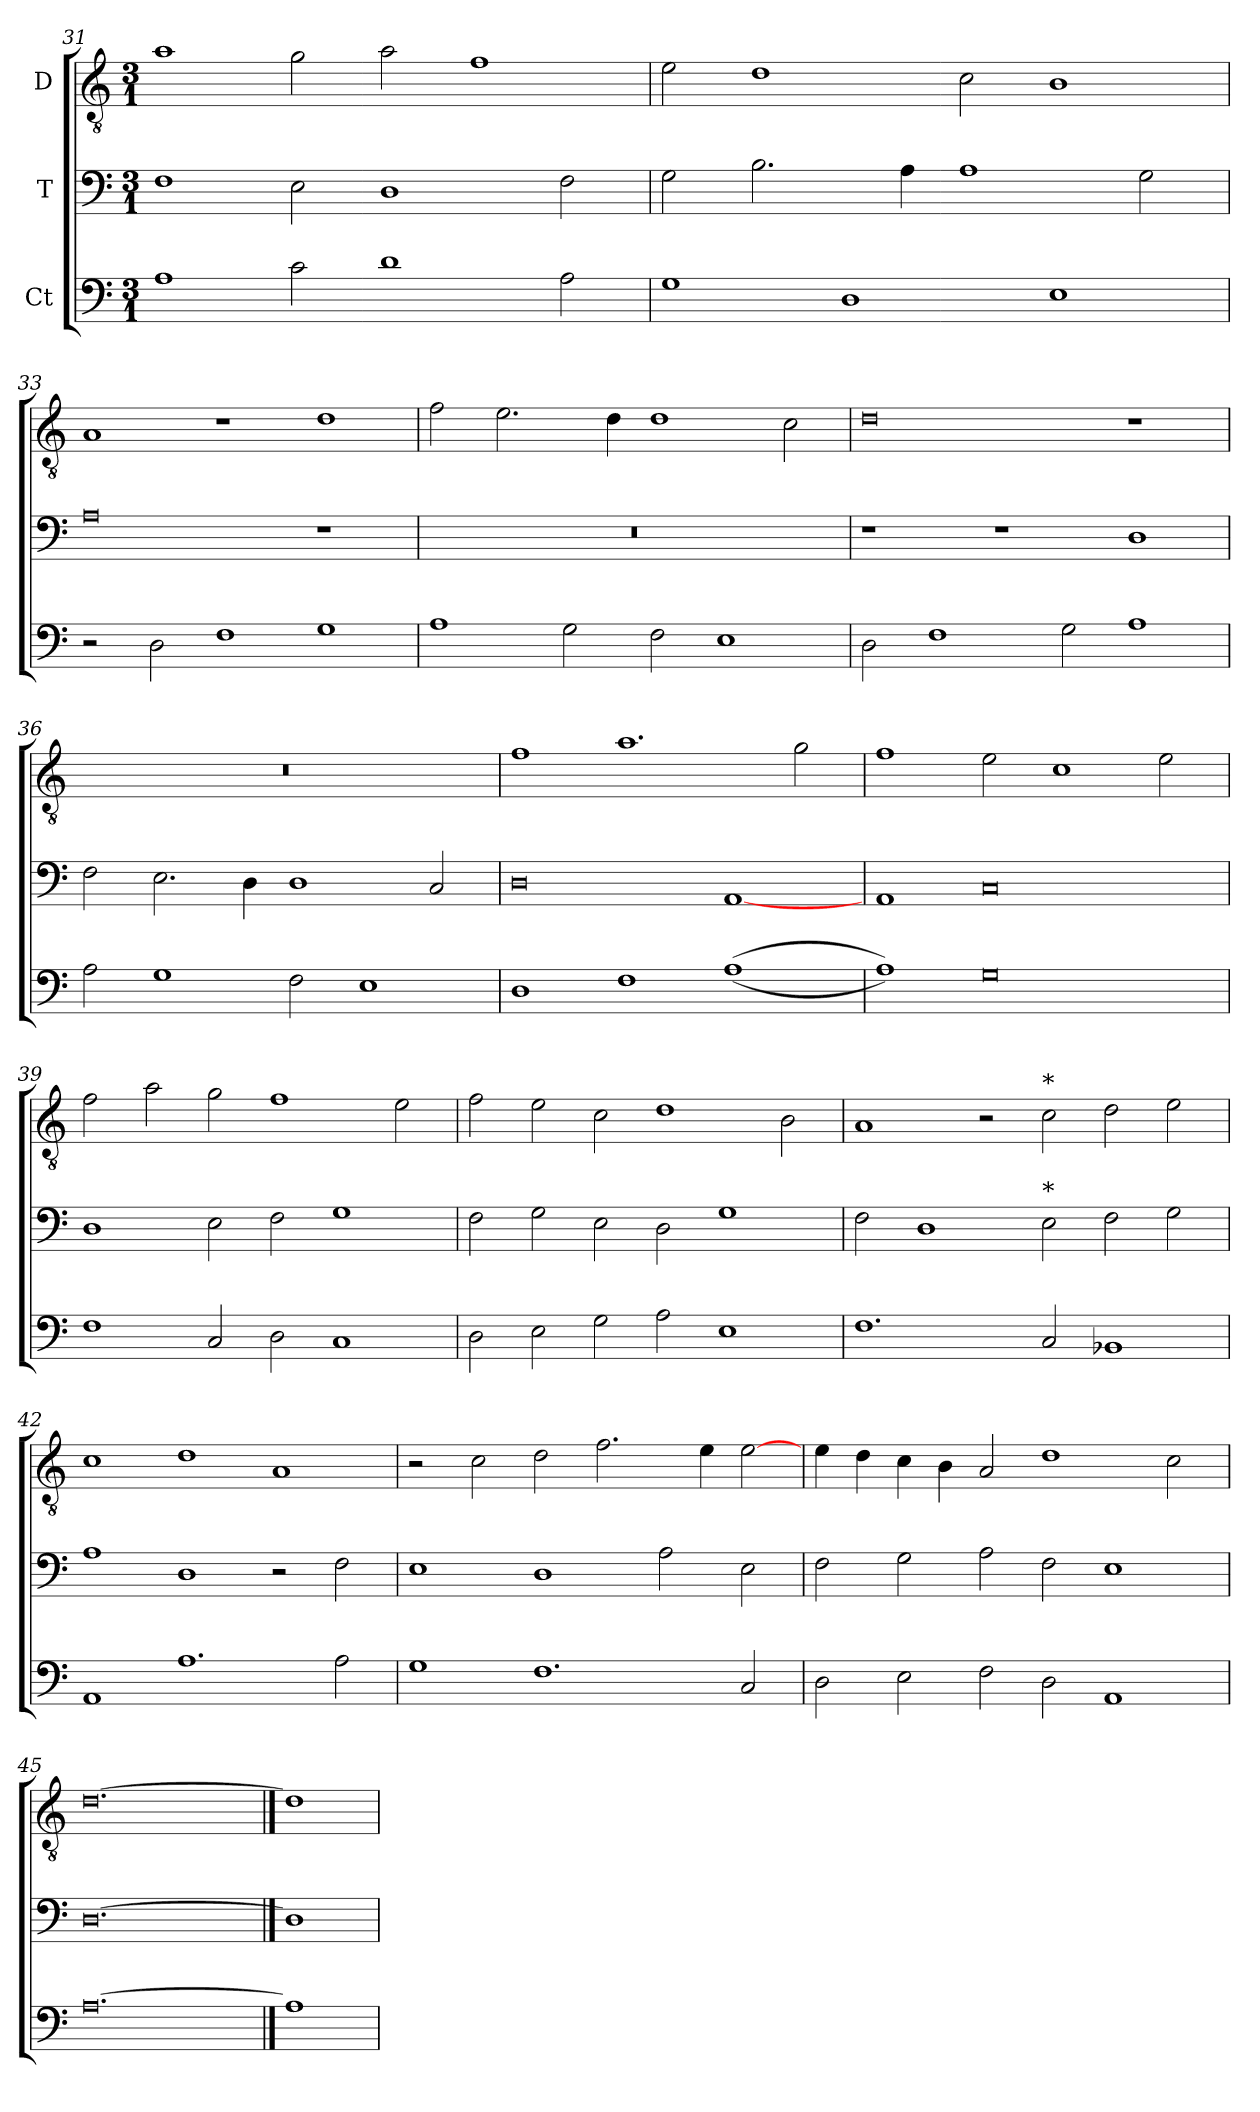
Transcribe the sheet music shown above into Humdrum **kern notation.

**kern	**kern	**kern
*part3	*part2	*part1
*staff3	*staff2	*staff1
*I"Ct	*I"T	*I"D
!!LO:LB:g=z
*clefF4	*clefF4	*clefGv2
*	*	*ITrd7c12
*k[]	*k[]	*k[]
*C:	*C:	*C:
*M3/1	*M3/1	*M3/1
=31	=31	=31
1Ai\	1Fi\	1Ai\
2ci\	2Ei\	2Gi\
1di\	1Di/	2Ai\
.	.	1Fi\
2Ai\	2Fi\	.
=32	=32	=32
1Gi\	2Gi\	2Ei\
.	2.Bi\	1Di\
1Di/	.	.
.	4Ai\	.
.	1Ai\	2Ci\
1Ei\	.	1BBi/
.	2Gi\	.
=33	=33	=33
2r	0Ai\	1AAi/
2Di\	.	.
1Fi\	.	1r
1Gi\	1r	1Di\
=34	=34	=34
1Ai\	0.r	2Fi\
.	.	2.Ei\
2Gi\	.	.
.	.	4Di\
2Fi\	.	1Di\
1Ei\	.	.
.	.	2Ci\
=35	=35	=35
2Di\	1r	0Di\
1Fi\	.	.
.	1r	.
2Gi\	.	.
1Ai\	1Di/	1r
!!LO:LB:g=z
=36	=36	=36
2Ai\	2Fi\	0.r
1Gi\	2.Ei\	.
.	4Di\	.
2Fi\	1Di/	.
1Ei\	.	.
.	2Ci/	.
=37	=37	=37
1Di/	0Di/	1Fi\
1Fi\	.	1.Ai\
((1Ai\	[1AAi/	.
.	.	2Gi\
=38	=38	=38
1Ai\))	1AAi/	1Fi\
0Gi\	0Ci/	2Ei\
.	.	1Ci\
.	.	2Ei\
=39	=39	=39
1Fi\	1Di/	2Fi\
.	.	2Ai\
2Ci/	2Ei\	2Gi\
2Di\	2Fi\	1Fi\
1Ci/	1Gi\	.
.	.	2Ei\
=40	=40	=40
2Di\	2Fi\	2Fi\
2Ei\	2Gi\	2Ei\
2Gi\	2Ei\	2Ci\
2Ai\	2Di\	1Di\
1Ei\	1Gi\	.
.	.	2BBi\
!!LO:LB:g=z
=41	=41	=41
1.Fi\	2Fi\	1AAi/
.	1Di/	.
.	.	2r
!	!	!LO:TX:t=*
!	!LO:TX:t=*	!
2Ci/	2Ei\	2Ci\
1BB-Xi/	2Fi\	2Di\
.	2Gi\	2Ei\
=42	=42	=42
1AAi/	1Ai\	1Ci\
1.Ai\	1Di/	1Di\
.	2r	1AAi/
2Ai\	2Fi\	.
=43	=43	=43
1Gi\	1Ei\	2r
.	.	2Ci\
1.Fi\	1Di/	2Di\
.	.	2.Fi\
.	2Ai\	.
.	.	4Ei\
2Ci/	2Ei\	[2Ei\
=44	=44	=44
2Di\	2Fi\	4Ei\
.	.	4Di\
2Ei\	2Gi\	4Ci\
.	.	4BBi\
2Fi\	2Ai\	2AAi/
2Di\	2Fi\	1Di\
1AAi/	1Ei\	.
.	.	2Ci\
=45	=45	=45
[0.Ai\	[0.Di\	[0.Di\
==46	==46	==46
1Ai\]	1Di\]	1Di\]
=	=	=
*-	*-	*-
